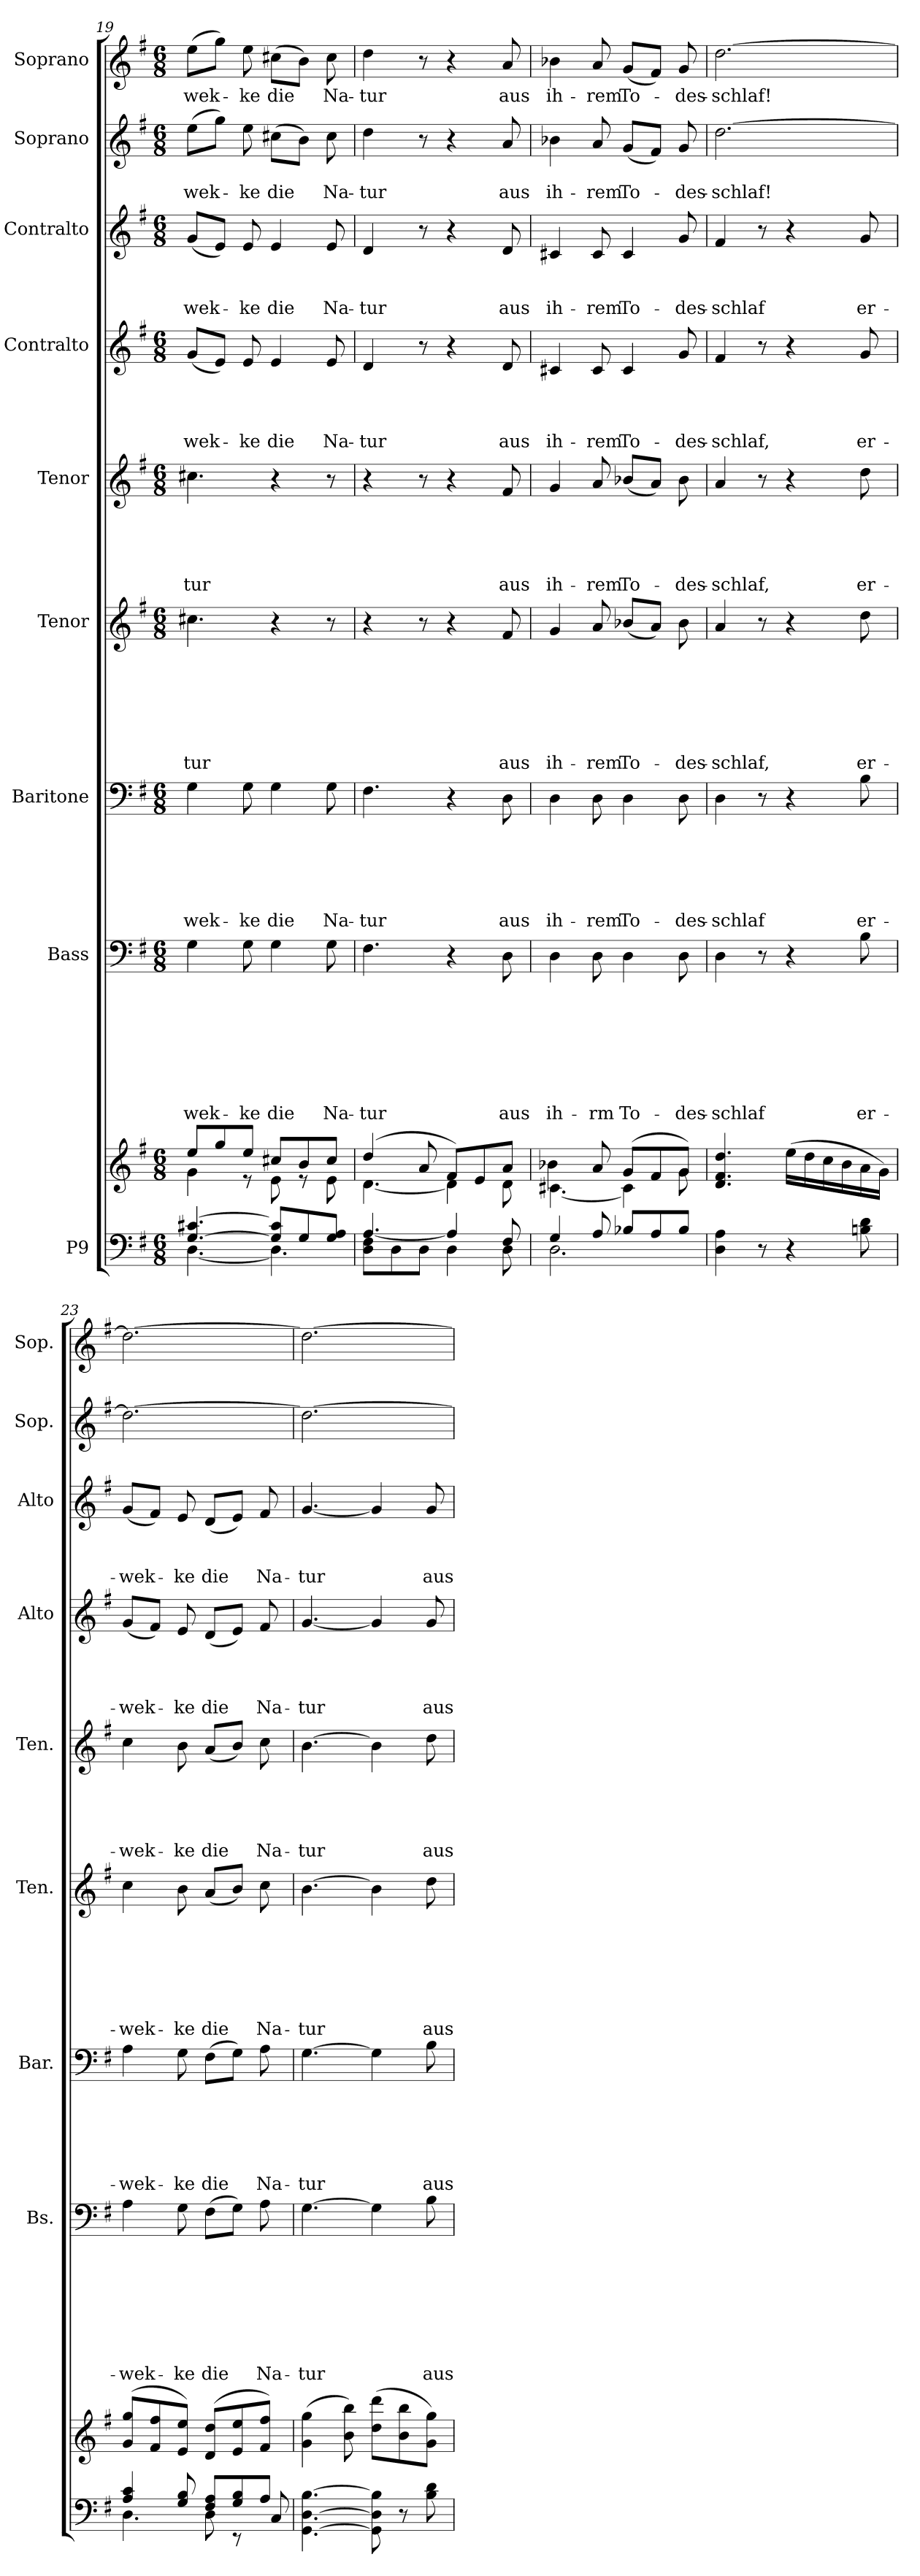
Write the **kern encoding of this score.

**kern	**kern	**kern	**text	**text	**text	**text	**text	**text	**text	**text	**kern	**text	**text	**text	**text	**text	**text	**kern	**text	**text	**text	**text	**text	**text	**text	**kern	**text	**text	**text	**text	**text	**kern	**text	**text	**text	**text	**kern	**text	**text	**text	**kern	**text	**text	**kern	**text
*part9	*part9	*part8	*part8	*part8	*part8	*part8	*part8	*part8	*part8	*part8	*part7	*part7	*part7	*part7	*part7	*part7	*part7	*part6	*part6	*part6	*part6	*part6	*part6	*part6	*part6	*part5	*part5	*part5	*part5	*part5	*part5	*part4	*part4	*part4	*part4	*part4	*part3	*part3	*part3	*part3	*part2	*part2	*part2	*part1	*part1
*staff10	*staff9	*staff8	*staff8	*staff8	*staff8	*staff8	*staff8	*staff8	*staff8	*staff8	*staff7	*staff7	*staff7	*staff7	*staff7	*staff7	*staff7	*staff6	*staff6	*staff6	*staff6	*staff6	*staff6	*staff6	*staff6	*staff5	*staff5	*staff5	*staff5	*staff5	*staff5	*staff4	*staff4	*staff4	*staff4	*staff4	*staff3	*staff3	*staff3	*staff3	*staff2	*staff2	*staff2	*staff1	*staff1
*I"P9	*	*I"Bass	*	*	*	*	*	*	*	*	*I"Baritone	*	*	*	*	*	*	*I"Tenor	*	*	*	*	*	*	*	*I"Tenor	*	*	*	*	*	*I"Contralto	*	*	*	*	*I"Contralto	*	*	*	*I"Soprano	*	*	*I"Soprano	*
*	*	*I'Bs.	*	*	*	*	*	*	*	*	*I'Bar.	*	*	*	*	*	*	*I'Ten.	*	*	*	*	*	*	*	*I'Ten.	*	*	*	*	*	*I'Alto	*	*	*	*	*I'Alto	*	*	*	*I'Sop.	*	*	*I'Sop.	*
*clefF4	*clefG2	*clefF4	*	*	*	*	*	*	*	*	*clefF4	*	*	*	*	*	*	*clefG2	*	*	*	*	*	*	*	*clefG2	*	*	*	*	*	*clefG2	*	*	*	*	*clefG2	*	*	*	*clefG2	*	*	*clefG2	*
*	*	*	*	*	*	*	*	*	*	*	*	*	*	*	*	*	*	*ITrd7c12	*	*	*	*	*	*	*	*ITrd7c12	*	*	*	*	*	*	*	*	*	*	*	*	*	*	*	*	*	*	*
*k[f#]	*k[f#]	*k[f#]	*	*	*	*	*	*	*	*	*k[f#]	*	*	*	*	*	*	*k[f#]	*	*	*	*	*	*	*	*k[f#]	*	*	*	*	*	*k[f#]	*	*	*	*	*k[f#]	*	*	*	*k[f#]	*	*	*k[f#]	*
*G:	*G:	*G:	*	*	*	*	*	*	*	*	*G:	*	*	*	*	*	*	*G:	*	*	*	*	*	*	*	*G:	*	*	*	*	*	*G:	*	*	*	*	*G:	*	*	*	*G:	*	*	*G:	*
*M6/8	*M6/8	*M6/8	*	*	*	*	*	*	*	*	*M6/8	*	*	*	*	*	*	*M6/8	*	*	*	*	*	*	*	*M6/8	*	*	*	*	*	*M6/8	*	*	*	*	*M6/8	*	*	*	*M6/8	*	*	*M6/8	*
=19	=19	=19	=19	=19	=19	=19	=19	=19	=19	=19	=19	=19	=19	=19	=19	=19	=19	=19	=19	=19	=19	=19	=19	=19	=19	=19	=19	=19	=19	=19	=19	=19	=19	=19	=19	=19	=19	=19	=19	=19	=19	=19	=19	=19	=19
*^	*^	*	*	*	*	*	*	*	*	*	*	*	*	*	*	*	*	*	*	*	*	*	*	*	*	*	*	*	*	*	*	*	*	*	*	*	*	*	*	*	*	*	*	*	*
*	*^	*	*^	*	*	*	*	*	*	*	*	*	*	*	*	*	*	*	*	*	*	*	*	*	*	*	*	*	*	*	*	*	*	*	*	*	*	*	*	*	*	*	*	*	*	*	*
!	!	!	!	!	!	!	!	!	!	!	!	!	!	!LO:LY:b	!	!	!	!	!	!	!LO:LY:b	!	!	!	!	!	!	!	!LO:LY:b	!	!	!	!	!	!LO:LY:b	!	!	!	!	!LO:LY:b	!	!	!	!LO:LY:b	!	!	!LO:LY:b	!	!LO:LY:b
[>4.G/ [>4.c#X/	[<4.D\	2.ryy	2.ryy	4g\	8ee/L	4G\	.	.	.	.	.	.	.	-wek-	4G\	.	.	.	.	.	-wek-	4.c#X\	.	.	.	.	.	.	-tur	4.c#X\	.	.	.	.	-tur	(<8g/L	.	.	.	-wek-	(<8g/L	.	.	-wek-	(>8ee\L	.	-wek-	(>8ee\L	-wek-
.	.	.	.	.	8gg/	.	.	.	.	.	.	.	.	.	.	.	.	.	.	.	.	.	.	.	.	.	.	.	.	.	.	.	.	.	.	8e/J)	.	.	.	.	8e/J)	.	.	.	8gg\J)	.	.	8gg\J)	.
!	!	!	!	!	!	!	!	!	!	!	!	!	!	!LO:LY:b	!	!	!	!	!	!	!LO:LY:b	!	!	!	!	!	!	!	!	!	!	!	!	!	!	!	!	!	!	!LO:LY:b	!	!	!	!LO:LY:b	!	!	!LO:LY:b	!	!LO:LY:b
.	.	.	.	8re	8ee/J	8G\	.	.	.	.	.	.	.	-ke	8G\	.	.	.	.	.	-ke	.	.	.	.	.	.	.	.	.	.	.	.	.	.	8e/	.	.	.	-ke	8e/	.	.	-ke	8ee\	.	-ke	8ee\	-ke
!	!	!	!	!	!	!	!	!	!	!	!	!	!	!LO:LY:b	!	!	!	!	!	!	!LO:LY:b	!	!	!	!	!	!	!	!	!	!	!	!	!	!	!	!	!	!	!LO:LY:b	!	!	!	!LO:LY:b	!	!	!LO:LY:b	!	!LO:LY:b
8G/] 8c#/]L	4.D\]	.	.	8e\	8cc#X/L	4G\	.	.	.	.	.	.	.	die	4G\	.	.	.	.	.	die	4r	.	.	.	.	.	.	.	4r	.	.	.	.	.	4e/	.	.	.	die	4e/	.	.	die	(>8cc#X\L	.	die	(>8cc#X\L	die
8G/	.	.	.	8re	8b/	.	.	.	.	.	.	.	.	.	.	.	.	.	.	.	.	.	.	.	.	.	.	.	.	.	.	.	.	.	.	.	.	.	.	.	.	.	.	.	8b\J)	.	.	8b\J)	.
!	!	!	!	!	!	!	!	!	!	!	!	!	!	!LO:LY:b	!	!	!	!	!	!	!LO:LY:b	!	!	!	!	!	!	!	!	!	!	!	!	!	!	!	!	!	!	!LO:LY:b	!	!	!	!LO:LY:b	!	!	!LO:LY:b	!	!LO:LY:b
8G/ 8A/J	.	.	.	8e\	8cc#/J	8G\	.	.	.	.	.	.	.	Na-	8G\	.	.	.	.	.	Na-	8r	.	.	.	.	.	.	.	8r	.	.	.	.	.	8e/	.	.	.	Na-	8e/	.	.	Na-	8cc#\	.	Na-	8cc#\	Na-
!!LO:PB:g=z
=20	=20	=20	=20	=20	=20	=20	=20	=20	=20	=20	=20	=20	=20	=20	=20	=20	=20	=20	=20	=20	=20	=20	=20	=20	=20	=20	=20	=20	=20	=20	=20	=20	=20	=20	=20	=20	=20	=20	=20	=20	=20	=20	=20	=20	=20	=20	=20	=20	=20
!	!	!	!	!	!	!	!	!	!	!	!	!	!	!LO:LY:b	!	!	!	!	!	!	!LO:LY:b	!	!	!	!	!	!	!	!	!	!	!	!	!	!	!	!	!	!	!LO:LY:b	!	!	!	!LO:LY:b	!	!	!LO:LY:b	!	!LO:LY:b
8D\ 8F#\L	[>4.A/	2.ryy	2.ryy	[<4.d\	(>4dd/	4.F#\	.	.	.	.	.	.	.	-tur	4.F#\	.	.	.	.	.	-tur	4r	.	.	.	.	.	.	.	4r	.	.	.	.	.	4d/	.	.	.	-tur	4d/	.	.	-tur	4dd\	.	-tur	4dd\	-tur
8D\	.	.	.	.	.	.	.	.	.	.	.	.	.	.	.	.	.	.	.	.	.	.	.	.	.	.	.	.	.	.	.	.	.	.	.	.	.	.	.	.	.	.	.	.	.	.	.	.	.
8D\J	.	.	.	.	8a/	.	.	.	.	.	.	.	.	.	.	.	.	.	.	.	.	8r	.	.	.	.	.	.	.	8r	.	.	.	.	.	8r	.	.	.	.	8r	.	.	.	8r	.	.	8r	.
4D\	4A/]	.	.	4d\]	8f#/L)	4r	.	.	.	.	.	.	.	.	4r	.	.	.	.	.	.	4r	.	.	.	.	.	.	.	4r	.	.	.	.	.	4r	.	.	.	.	4r	.	.	.	4r	.	.	4r	.
.	.	.	.	.	8e/	.	.	.	.	.	.	.	.	.	.	.	.	.	.	.	.	.	.	.	.	.	.	.	.	.	.	.	.	.	.	.	.	.	.	.	.	.	.	.	.	.	.	.	.
!	!	!	!	!	!	!	!	!	!	!	!	!	!	!LO:LY:b	!	!	!	!	!	!	!LO:LY:b	!	!	!	!	!	!	!	!LO:LY:b	!	!	!	!	!	!LO:LY:b	!	!	!	!	!LO:LY:b	!	!	!	!LO:LY:b	!	!	!LO:LY:b	!	!LO:LY:b
8D\	8F#/	.	.	8d\	8a/J	8D\	.	.	.	.	.	.	.	aus	8D\	.	.	.	.	.	aus	8F#/	.	.	.	.	.	.	aus	8F#/	.	.	.	.	aus	8d/	.	.	.	aus	8d/	.	.	aus	8a/	.	aus	8a/	aus
=21	=21	=21	=21	=21	=21	=21	=21	=21	=21	=21	=21	=21	=21	=21	=21	=21	=21	=21	=21	=21	=21	=21	=21	=21	=21	=21	=21	=21	=21	=21	=21	=21	=21	=21	=21	=21	=21	=21	=21	=21	=21	=21	=21	=21	=21	=21	=21	=21	=21
!	!	!	!	!	!	!	!	!	!	!	!	!	!	!LO:LY:b	!	!	!	!	!	!	!LO:LY:b	!	!	!	!	!	!	!	!LO:LY:b	!	!	!	!	!	!LO:LY:b	!	!	!	!	!LO:LY:b	!	!	!	!LO:LY:b	!	!	!LO:LY:b	!	!LO:LY:b
4G/	2.D\	2.ryy	2.ryy	[<4.c#X\	4b-X\	4D\	.	.	.	.	.	.	.	ih-	4D\	.	.	.	.	.	ih-	4G/	.	.	.	.	.	.	ih-	4G/	.	.	.	.	ih-	4c#X/	.	.	.	ih-	4c#X/	.	.	ih-	4b-X\	.	ih-	4b-X\	ih-
!	!	!	!	!	!	!	!	!	!	!	!	!	!	!LO:LY:b	!	!	!	!	!	!	!LO:LY:b	!	!	!	!	!	!	!	!LO:LY:b	!	!	!	!	!	!LO:LY:b	!	!	!	!	!LO:LY:b	!	!	!	!LO:LY:b	!	!	!LO:LY:b	!	!LO:LY:b
8A/	.	.	.	.	8a/	8D\	.	.	.	.	.	.	.	-rm	8D\	.	.	.	.	.	-rem	8A/	.	.	.	.	.	.	-rem	8A/	.	.	.	.	-rem	8c#/	.	.	.	-rem	8c#/	.	.	-rem	8a/	.	-rem	8a/	-rem
!	!	!	!	!	!	!	!	!	!	!	!	!	!	!LO:LY:b	!	!	!	!	!	!	!LO:LY:b	!	!	!	!	!	!	!	!LO:LY:b	!	!	!	!	!	!LO:LY:b	!	!	!	!	!LO:LY:b	!	!	!	!LO:LY:b	!	!	!LO:LY:b	!	!LO:LY:b
8B-X/L	.	.	.	4c#\]	(>8g/L	4D\	.	.	.	.	.	.	.	To-	4D\	.	.	.	.	.	To-	(<8B-X/L	.	.	.	.	.	.	To-	(<8B-X/L	.	.	.	.	To-	4c#/	.	.	.	To-	4c#/	.	.	To-	(<8g/L	.	To-	(<8g/L	To-
8A/	.	.	.	.	8f#/	.	.	.	.	.	.	.	.	.	.	.	.	.	.	.	.	8A/J)	.	.	.	.	.	.	.	8A/J)	.	.	.	.	.	.	.	.	.	.	.	.	.	.	8f#/J)	.	.	8f#/J)	.
!	!	!	!	!	!	!	!	!	!	!	!	!	!	!LO:LY:b	!	!	!	!	!	!	!LO:LY:b	!	!	!	!	!	!	!	!LO:LY:b	!	!	!	!	!	!LO:LY:b	!	!	!	!	!LO:LY:b	!	!	!	!LO:LY:b	!	!	!LO:LY:b	!	!LO:LY:b
8B-/J	.	.	.	8g\	8g/J)	8D\	.	.	.	.	.	.	.	-des-	8D\	.	.	.	.	.	-des-	8B-\	.	.	.	.	.	.	-des-	8B-\	.	.	.	.	-des-	8g/	.	.	.	-des-	8g/	.	.	-des-	8g/	.	-des-	8g/	-des-
=22	=22	=22	=22	=22	=22	=22	=22	=22	=22	=22	=22	=22	=22	=22	=22	=22	=22	=22	=22	=22	=22	=22	=22	=22	=22	=22	=22	=22	=22	=22	=22	=22	=22	=22	=22	=22	=22	=22	=22	=22	=22	=22	=22	=22	=22	=22	=22	=22	=22
!	!	!	!	!	!	!	!	!	!	!	!	!	!	!LO:LY:b	!	!	!	!	!	!	!LO:LY:b	!	!	!	!	!	!	!	!LO:LY:b	!	!	!	!	!	!LO:LY:b	!	!	!	!	!LO:LY:b	!	!	!	!LO:LY:b	!	!	!LO:LY:b	!	!LO:LY:b
4D\ 4A\	2.ryy	2.ryy	2.ryy	2.ryy	4.d/ 4.f#/ 4.dd/	4D\	.	.	.	.	.	.	.	-schlaf	4D\	.	.	.	.	.	-schlaf	4A/	.	.	.	.	.	.	-schlaf,	4A/	.	.	.	.	-schlaf,	4f#/	.	.	.	-schlaf,	4f#/	.	.	-schlaf	[>2.dd\	.	-schlaf!	[>2.dd\	-schlaf!
8r	.	.	.	.	.	8r	.	.	.	.	.	.	.	.	8r	.	.	.	.	.	.	8r	.	.	.	.	.	.	.	8r	.	.	.	.	.	8r	.	.	.	.	8r	.	.	.	.	.	.	.	.
4r	.	.	.	.	(>16ee\LL	4r	.	.	.	.	.	.	.	.	4r	.	.	.	.	.	.	4r	.	.	.	.	.	.	.	4r	.	.	.	.	.	4r	.	.	.	.	4r	.	.	.	.	.	.	.	.
.	.	.	.	.	16dd\	.	.	.	.	.	.	.	.	.	.	.	.	.	.	.	.	.	.	.	.	.	.	.	.	.	.	.	.	.	.	.	.	.	.	.	.	.	.	.	.	.	.	.	.
.	.	.	.	.	16cc\	.	.	.	.	.	.	.	.	.	.	.	.	.	.	.	.	.	.	.	.	.	.	.	.	.	.	.	.	.	.	.	.	.	.	.	.	.	.	.	.	.	.	.	.
.	.	.	.	.	16b\	.	.	.	.	.	.	.	.	.	.	.	.	.	.	.	.	.	.	.	.	.	.	.	.	.	.	.	.	.	.	.	.	.	.	.	.	.	.	.	.	.	.	.	.
!	!	!	!	!	!	!	!	!	!	!	!	!	!	!LO:LY:b	!	!	!	!	!	!	!LO:LY:b	!	!	!	!	!	!	!	!LO:LY:b	!	!	!	!	!	!LO:LY:b	!	!	!	!	!LO:LY:b	!	!	!	!LO:LY:b	!	!	!	!	!
8Bni\ 8d\	.	.	.	.	16a\	8B\	.	.	.	.	.	.	.	er-	8B\	.	.	.	.	.	er-	8d\	.	.	.	.	.	.	er-	8d\	.	.	.	.	er-	8g/	.	.	.	er-	8g/	.	.	er-	.	.	.	.	.
.	.	.	.	.	16g\JJ)	.	.	.	.	.	.	.	.	.	.	.	.	.	.	.	.	.	.	.	.	.	.	.	.	.	.	.	.	.	.	.	.	.	.	.	.	.	.	.	.	.	.	.	.
=23	=23	=23	=23	=23	=23	=23	=23	=23	=23	=23	=23	=23	=23	=23	=23	=23	=23	=23	=23	=23	=23	=23	=23	=23	=23	=23	=23	=23	=23	=23	=23	=23	=23	=23	=23	=23	=23	=23	=23	=23	=23	=23	=23	=23	=23	=23	=23	=23	=23
!	!	!	!	!	!	!	!	!	!	!	!	!	!	!LO:LY:b	!	!	!	!	!	!	!LO:LY:b	!	!	!	!	!	!	!	!LO:LY:b	!	!	!	!	!	!LO:LY:b	!	!	!	!	!LO:LY:b	!	!	!	!LO:LY:b	!	!	!	!	!
4A/ 4c/	4.D\	2.ryy	2.ryy	2.ryy	(<8g/ 8gg/L	4A\	.	.	.	.	.	.	.	-wek-	4A\	.	.	.	.	.	-wek-	4c\	.	.	.	.	.	.	-wek-	4c\	.	.	.	.	-wek-	(<8g/L	.	.	.	-wek-	(<8g/L	.	.	-wek-	2.dd\_	.	.	2.dd\_	.
.	.	.	.	.	8f#/ 8ff#/	.	.	.	.	.	.	.	.	.	.	.	.	.	.	.	.	.	.	.	.	.	.	.	.	.	.	.	.	.	.	8f#/J)	.	.	.	.	8f#/J)	.	.	.	.	.	.	.	.
!	!	!	!	!	!	!	!	!	!	!	!	!	!	!LO:LY:b	!	!	!	!	!	!	!LO:LY:b	!	!	!	!	!	!	!	!LO:LY:b	!	!	!	!	!	!LO:LY:b	!	!	!	!	!LO:LY:b	!	!	!	!LO:LY:b	!	!	!	!	!
8G/ 8B/	.	.	.	.	8e/ 8ee/J)	8G\	.	.	.	.	.	.	.	-ke	8G\	.	.	.	.	.	-ke	8B\	.	.	.	.	.	.	-ke	8B\	.	.	.	.	-ke	8e/	.	.	.	-ke	8e/	.	.	-ke	.	.	.	.	.
!	!	!	!	!	!	!	!	!	!	!	!	!	!	!LO:LY:b	!	!	!	!	!	!	!LO:LY:b	!	!	!	!	!	!	!	!LO:LY:b	!	!	!	!	!	!LO:LY:b	!	!	!	!	!LO:LY:b	!	!	!	!LO:LY:b	!	!	!	!	!
8F#/ 8A/L	8D\	.	.	.	(<8d/ 8dd/L	(>8F#\L	.	.	.	.	.	.	.	die	(>8F#\L	.	.	.	.	.	die	(<8A/L	.	.	.	.	.	.	die	(<8A/L	.	.	.	.	die	(<8d/L	.	.	.	die	(<8d/L	.	.	die	.	.	.	.	.
8G/ 8B/	8rEE	.	.	.	8e/ 8ee/	8G\J)	.	.	.	.	.	.	.	.	8G\J)	.	.	.	.	.	.	8B/J)	.	.	.	.	.	.	.	8B/J)	.	.	.	.	.	8e/J)	.	.	.	.	8e/J)	.	.	.	.	.	.	.	.
!	!	!	!	!	!	!	!	!	!	!	!	!	!	!LO:LY:b	!	!	!	!	!	!	!LO:LY:b	!	!	!	!	!	!	!	!LO:LY:b	!	!	!	!	!	!LO:LY:b	!	!	!	!	!LO:LY:b	!	!	!	!LO:LY:b	!	!	!	!	!
8A/J	8C/	.	.	.	8f#/ 8ff#/J)	8A\	.	.	.	.	.	.	.	Na-	8A\	.	.	.	.	.	Na-	8c\	.	.	.	.	.	.	Na-	8c\	.	.	.	.	Na-	8f#/	.	.	.	Na-	8f#/	.	.	Na-	.	.	.	.	.
=24	=24	=24	=24	=24	=24	=24	=24	=24	=24	=24	=24	=24	=24	=24	=24	=24	=24	=24	=24	=24	=24	=24	=24	=24	=24	=24	=24	=24	=24	=24	=24	=24	=24	=24	=24	=24	=24	=24	=24	=24	=24	=24	=24	=24	=24	=24	=24	=24	=24
!	!	!	!	!	!	!	!	!	!	!	!	!	!	!LO:LY:b	!	!	!	!	!	!	!LO:LY:b	!	!	!	!	!	!	!	!LO:LY:b	!	!	!	!	!	!LO:LY:b	!	!	!	!	!LO:LY:b	!	!	!	!LO:LY:b	!	!	!	!	!
[<4.GG\ [>4.D\ [>4.B\	2.ryy	2.ryy	2.ryy	2.ryy	(>4g\ 4gg\	[>4.G\	.	.	.	.	.	.	.	-tur	[>4.G\	.	.	.	.	.	-tur	[>4.B\	.	.	.	.	.	.	-tur	[>4.B\	.	.	.	.	-tur	[<4.g/	.	.	.	-tur	[<4.g/	.	.	-tur	2.dd\_	.	.	2.dd\_	.
.	.	.	.	.	8b\ 8bb\)	.	.	.	.	.	.	.	.	.	.	.	.	.	.	.	.	.	.	.	.	.	.	.	.	.	.	.	.	.	.	.	.	.	.	.	.	.	.	.	.	.	.	.	.
8GG\] 8D\] 8B\]	.	.	.	.	(>8dd\ 8ddd\L	4G\]	.	.	.	.	.	.	.	.	4G\]	.	.	.	.	.	.	4B\]	.	.	.	.	.	.	.	4B\]	.	.	.	.	.	4g/]	.	.	.	.	4g/]	.	.	.	.	.	.	.	.
8r	.	.	.	.	8b\ 8bb\	.	.	.	.	.	.	.	.	.	.	.	.	.	.	.	.	.	.	.	.	.	.	.	.	.	.	.	.	.	.	.	.	.	.	.	.	.	.	.	.	.	.	.	.
!	!	!	!	!	!	!	!	!	!	!	!	!	!	!LO:LY:b	!	!	!	!	!	!	!LO:LY:b	!	!	!	!	!	!	!	!LO:LY:b	!	!	!	!	!	!LO:LY:b	!	!	!	!	!LO:LY:b	!	!	!	!LO:LY:b	!	!	!	!	!
8B\ 8d\	.	.	.	.	8g\ 8gg\J)	8B\	.	.	.	.	.	.	.	aus	8B\	.	.	.	.	.	aus	8d\	.	.	.	.	.	.	aus	8d\	.	.	.	.	aus	8g/	.	.	.	aus	8g/	.	.	aus	.	.	.	.	.
*v	*v	*v	*	*	*	*	*	*	*	*	*	*	*	*	*	*	*	*	*	*	*	*	*	*	*	*	*	*	*	*	*	*	*	*	*	*	*	*	*	*	*	*	*	*	*	*	*	*	*
*	*v	*v	*v	*	*	*	*	*	*	*	*	*	*	*	*	*	*	*	*	*	*	*	*	*	*	*	*	*	*	*	*	*	*	*	*	*	*	*	*	*	*	*	*	*	*	*	*
=	=	=	=	=	=	=	=	=	=	=	=	=	=	=	=	=	=	=	=	=	=	=	=	=	=	=	=	=	=	=	=	=	=	=	=	=	=	=	=	=	=	=	=	=	=
*-	*-	*-	*-	*-	*-	*-	*-	*-	*-	*-	*-	*-	*-	*-	*-	*-	*-	*-	*-	*-	*-	*-	*-	*-	*-	*-	*-	*-	*-	*-	*-	*-	*-	*-	*-	*-	*-	*-	*-	*-	*-	*-	*-	*-	*-
